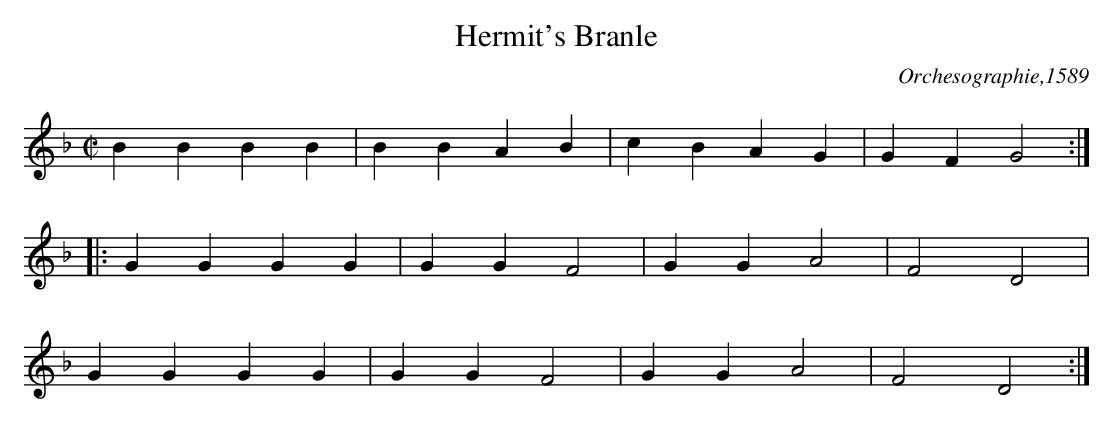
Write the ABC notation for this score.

X:1
T:Hermit's Branle
C:Orchesographie,1589
L:1/4
M:C|
K:G dorian
BB BB | BB AB | cB AG | GF G2 ::
GG GG | GG F2 | GG A2 | F2 D2 |
GG GG | GG F2 | GG A2 | F2 D2 :|
